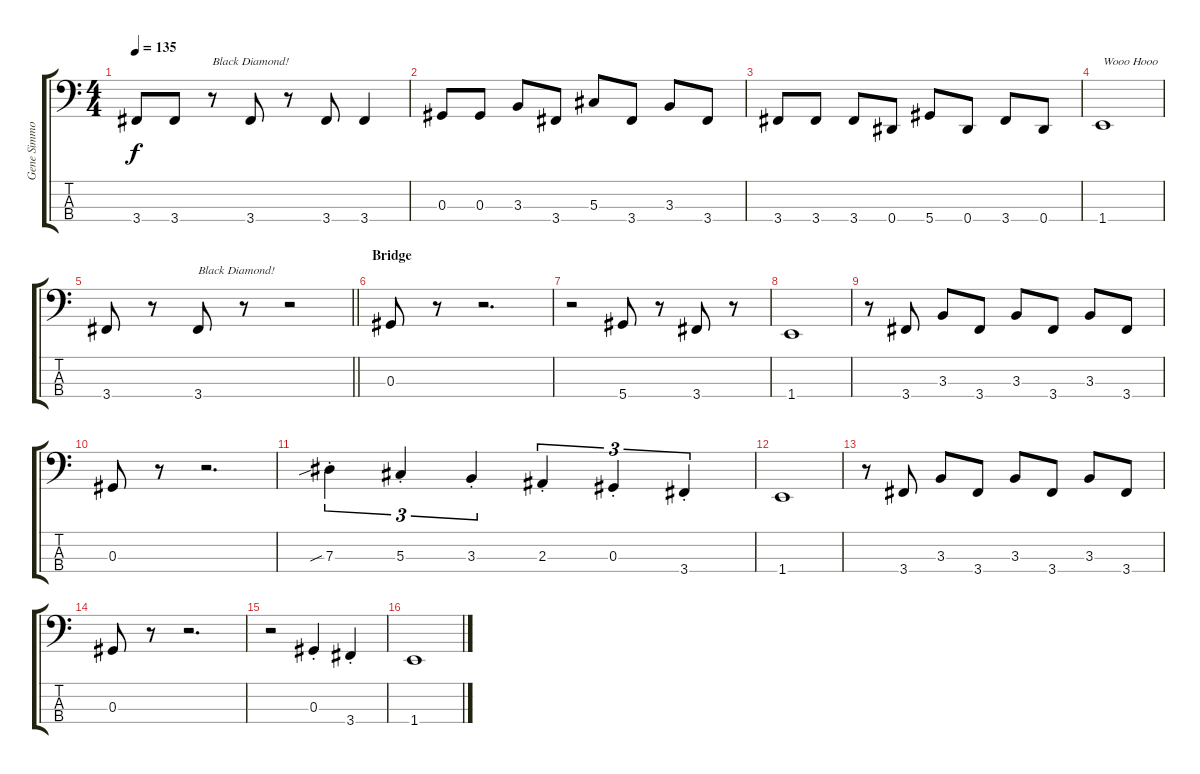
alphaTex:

\track ("Gene Simmons" "Gene Simmo") {instrument electricbassfinger}
\staff {score tabs}
\tuning (Gb2 Db2 Ab1 Eb1) {hide}
\ts (4 4)
\tempo 135
\clef f4
\ks c
3.4.8{dy f} 3.4.8 r.8{txt "Black Diamond!"} 3.4.8 r.8 3.4.8 3.4.4 |
0.3.8 0.3.8 3.3.8 3.4.8 5.3.8 3.4.8 3.3.8 3.4.8 |
3.4.8 3.4.8 3.4.8 0.4.8 5.4.8 0.4.8 3.4.8 0.4.8 |
1.4.1{txt "Wooo Hooo"} |
\barLineRight lightlight
3.4.8 r.8 3.4.8{txt "Black Diamond!"} r.8 r.2 |
\section ("" "Bridge")
0.3.8 r.8 r.2{d} |
r.2 5.4.8 r.8 3.4.8 r.8 |
1.4.1 |
r.8 3.4.8 3.3.8 3.4.8 3.3.8 3.4.8 3.3.8 3.4.8 |
0.3.8 r.8 r.2{d} |
7.3{sib st}.4{tu (3 2)} 5.3{st}.4{tu (3 2)} 3.3{st}.4{tu (3 2)} 2.3{st}.4{tu (3 2)} 0.3{st}.4{tu (3 2)} 3.4{st}.4{tu (3 2)} |
1.4.1 |
r.8 3.4.8 3.3.8 3.4.8 3.3.8 3.4.8 3.3.8 3.4.8 |
0.3.8 r.8 r.2{d} |
r.2 0.3{st}.4 3.4{st}.4 |
1.4.1
